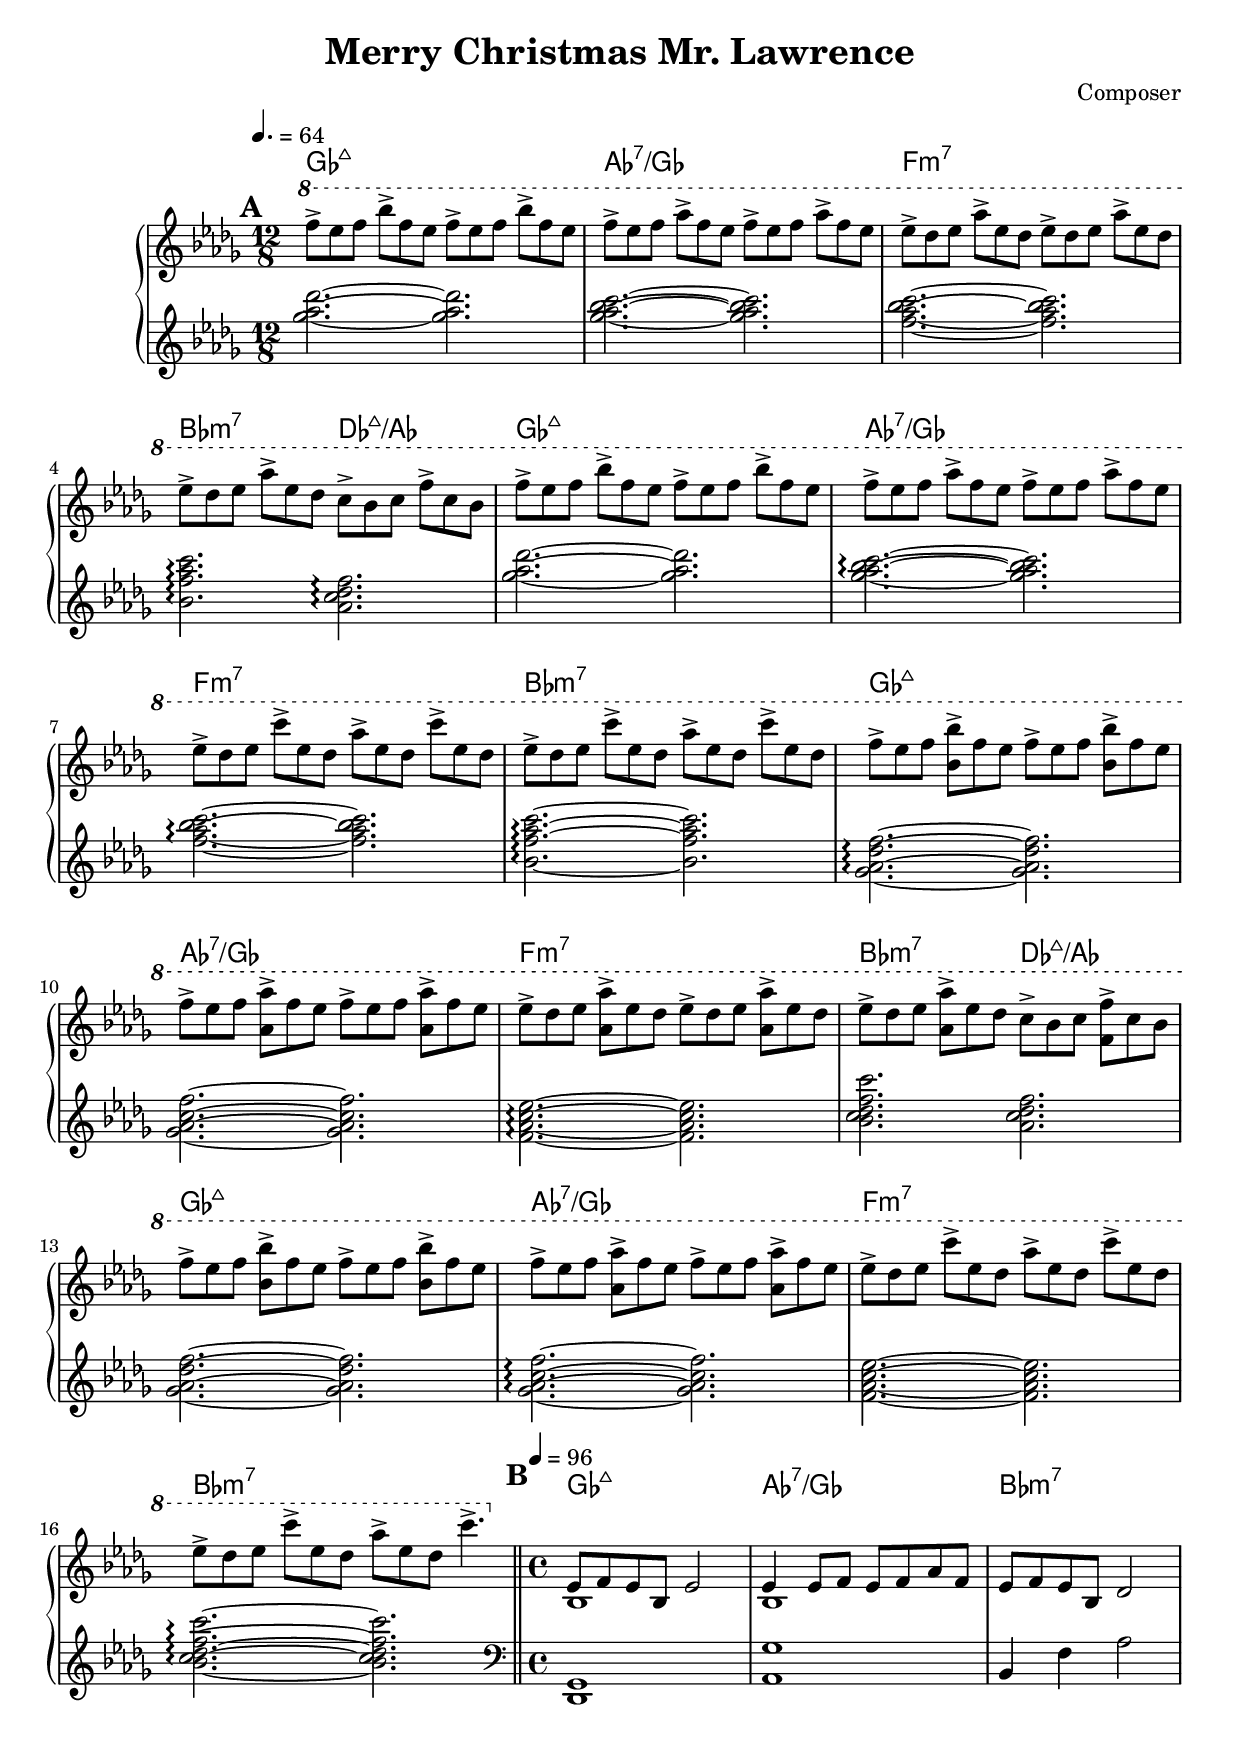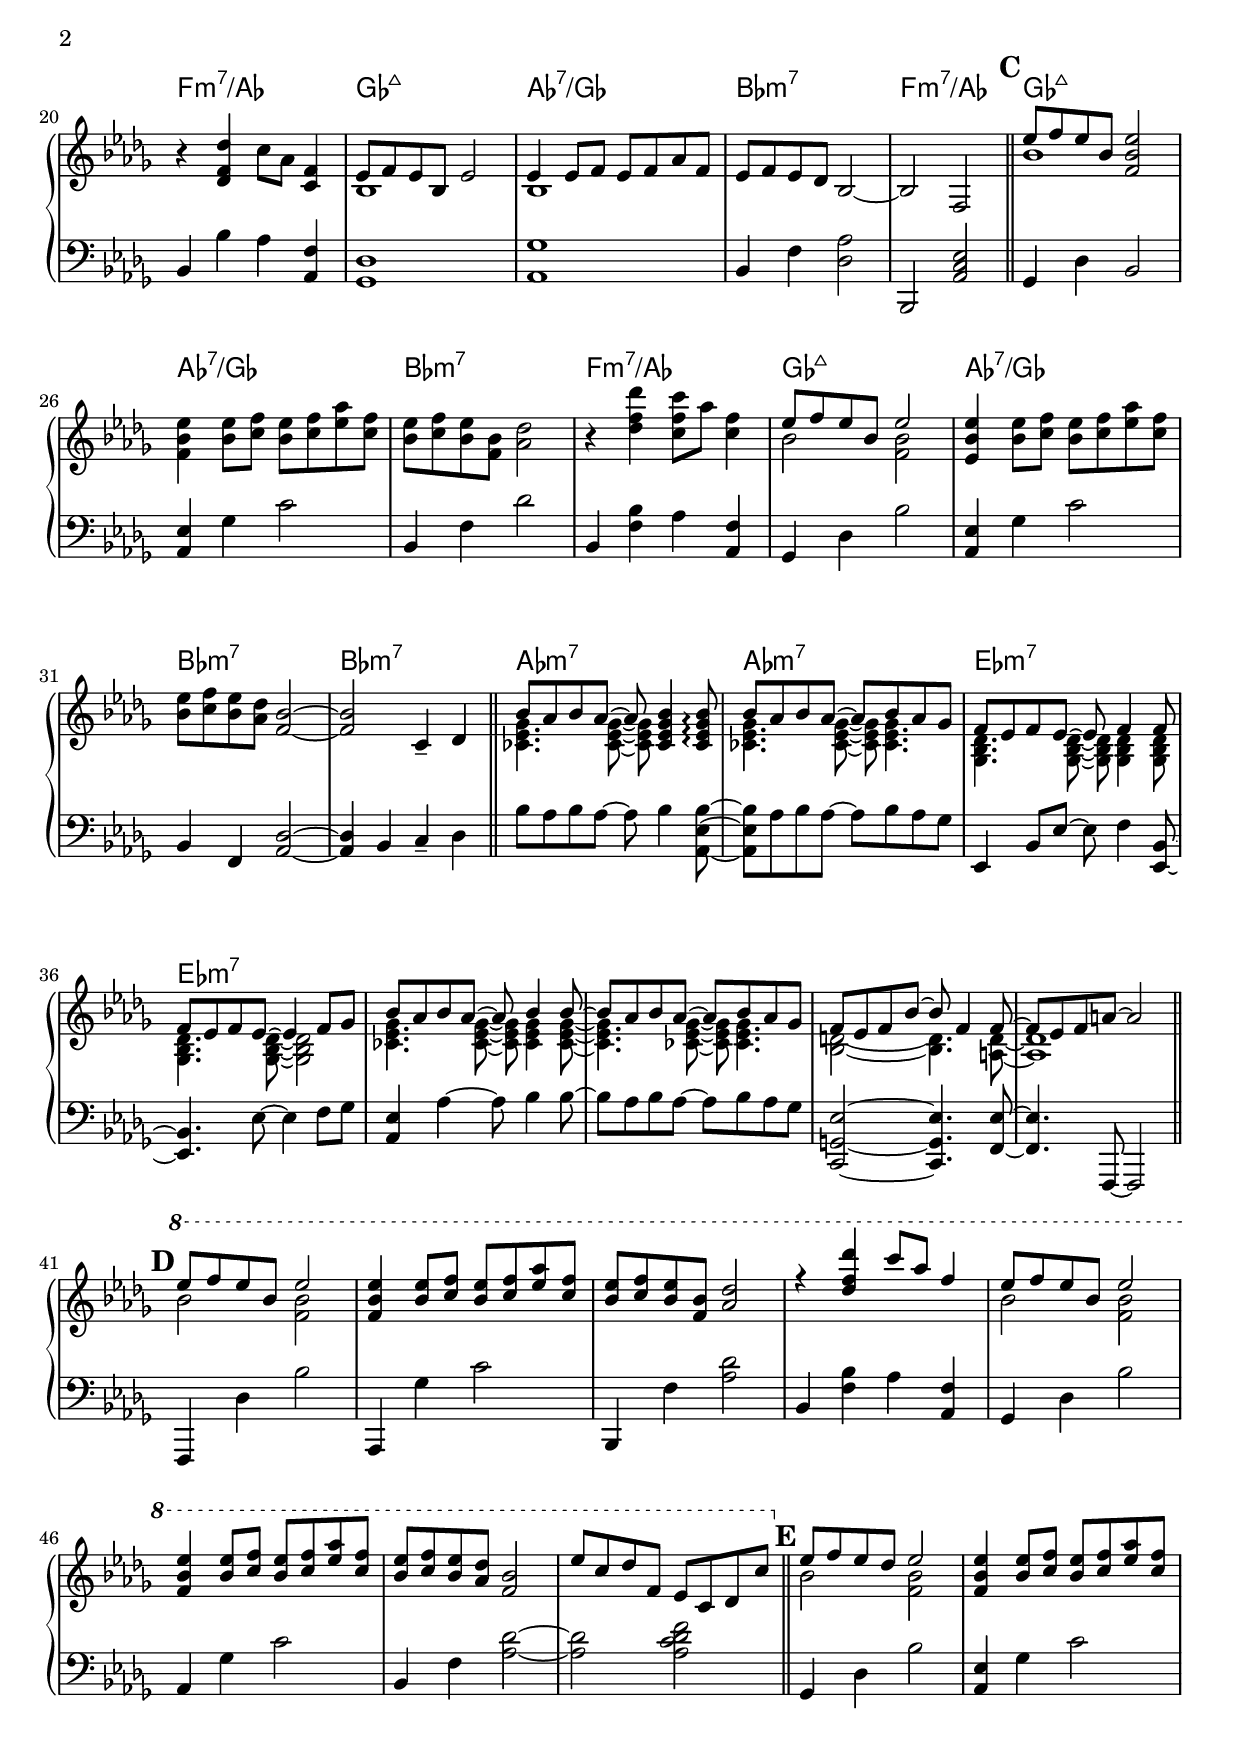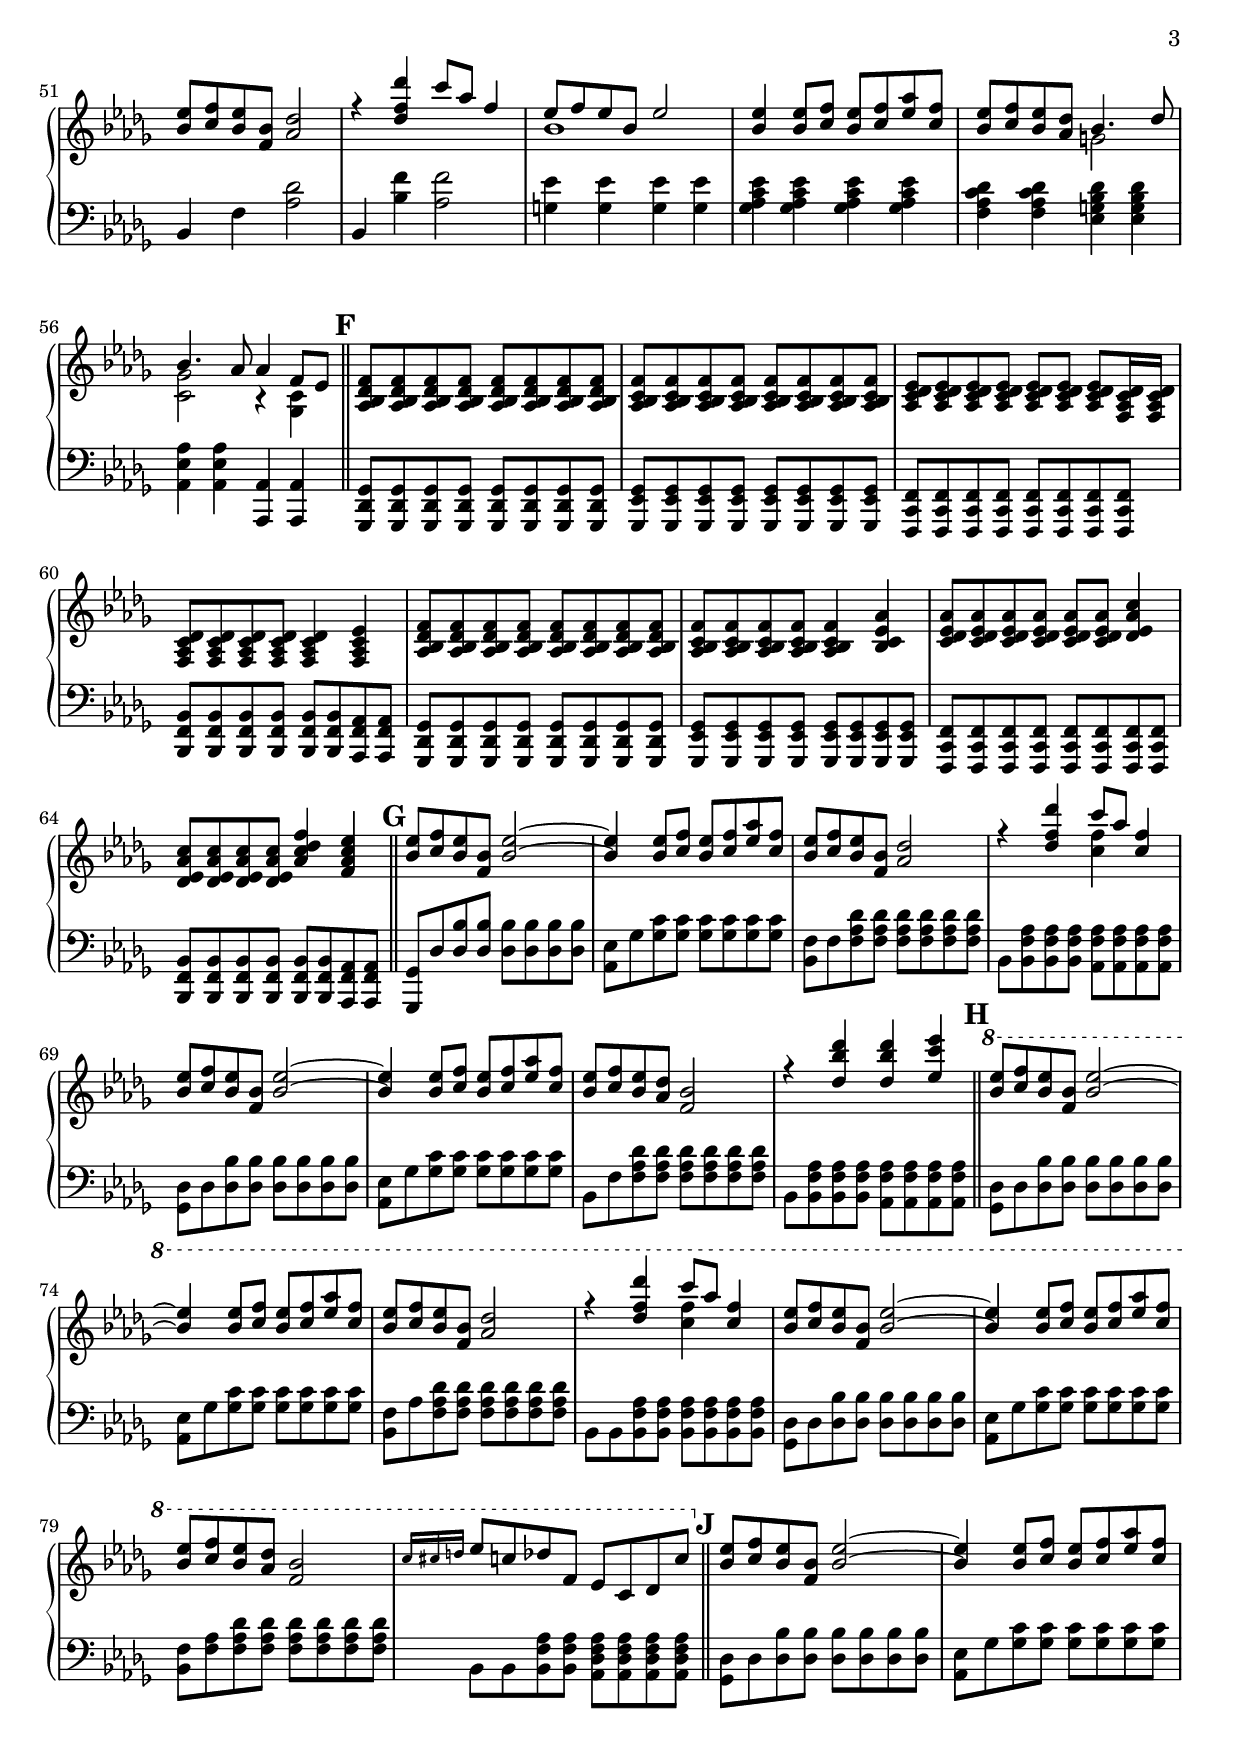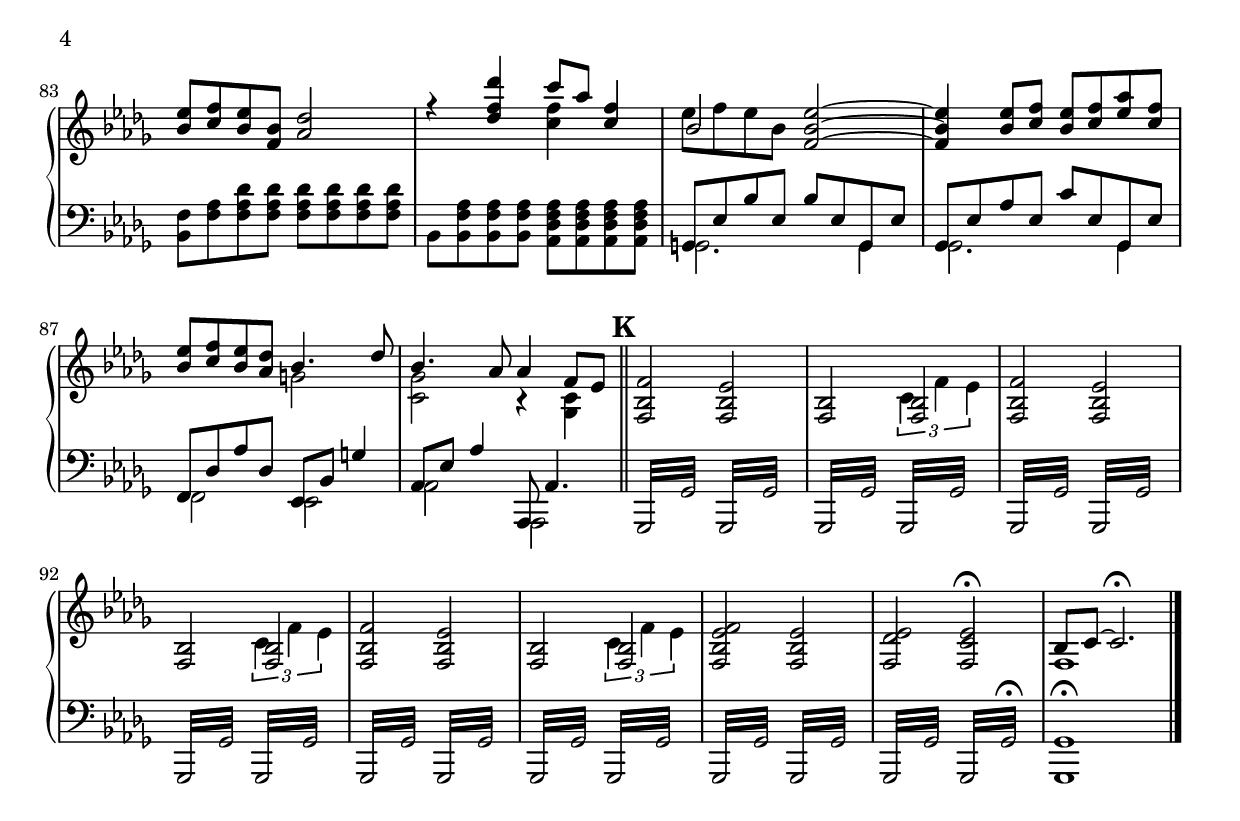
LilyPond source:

\header {
  title = "Merry Christmas Mr. Lawrence"
  composer = "Composer"
}

upper = \relative des' {\key des \major \time 12/8 \clef treble \tempo 4.=64
	\set Score.markFormatter = #format-mark-box-alphabet
    \ottava #1
	\mark \default %A
    f''8-> ees f bes-> f ees f-> ees f bes-> f ees |
    f-> ees f aes-> f ees f-> ees f aes-> f ees |
    ees-> des ees aes-> ees des ees-> des ees aes-> ees des |
    ees-> des ees aes-> ees des c-> bes c f-> c bes |
    f'-> ees f bes-> f ees f-> ees f bes-> f ees |
    f-> ees f aes-> f ees f-> ees f aes-> f ees |
    ees-> des ees c'-> ees, des aes'-> ees des c'-> ees, des |
    ees-> des ees c'-> ees, des aes'-> ees des c'-> ees, des |
    f-> ees f <bes bes,>-> f ees f-> ees f <bes bes,>-> f ees |
    f-> ees f <aes aes,>-> f ees f-> ees f <aes aes,>-> f ees |
    ees-> des ees <aes aes,>-> ees des ees-> des ees <aes aes,>-> ees des |
    ees-> des ees <aes aes,>-> ees des c-> bes c <f f,>-> c bes |
    f'-> ees f <bes bes,>-> f ees f-> ees f <bes bes,>-> f ees |
    f-> ees f <aes aes,>-> f ees f-> ees f <aes aes,>-> f ees |
    ees-> des ees c'-> ees, des aes'-> ees des c'-> ees, des |
    ees-> des ees c'-> ees, des aes'-> ees des c'4.-> \bar "||"

    \time 4/4 \ottava #0 \tempo 4 =96
	\mark \default %B
    <<{ees,,,8 f ees bes ees2}\\{bes1}>>| <<{ees4 ees8 f ees f aes f}\\{bes,1}>> |
    ees8 f ees bes des2 | r4 <des f des'>4 c'8 aes <f c>4 |
	
    <<{ees8 f ees bes ees2}\\{bes1}>>| <<{ees4 ees8 f ees f aes f}\\{bes,1}>> |
    ees8 f ees des bes2~ | bes f \bar "||"

    \mark \default %C
    <<{ees''8 f ees bes <ees~ bes~ f~>2}\\{bes1}>>| <ees bes f>4 <ees bes>8 <f c>  <ees bes> <f c> <aes ees> <f c> |
    <ees bes> <f c> <ees bes> <bes f> <des aes>2 | r4 <des f des'> <c f c'>8 aes' <c, f>4 |
 
    <<{ees8 f ees bes ees2~}\\{bes2 <bes f>~}>>|
    <ees bes ees,>4 <ees bes>8 <f c> <ees bes> <f c> <aes ees> <f c>|
    <ees bes> <f c> <ees bes> <des aes> <bes f>2~ | <bes f> c,4-- des \bar "||"
	
	%33
	<<{\voiceOne bes'8 aes bes} \new Voice {\voiceTwo <ces, ees ges>4.}>> <<{\voiceOne aes'8~ aes}\new Voice {\voiceTwo <ces, ees ges>8~ <ces ees ges>}>> <ces ees ges bes>4 <ces ees ges bes>8\arpeggio|
	<<{bes'8 aes bes aes~ aes bes aes ges}\\{<ces, ees ges>4. <ces ees ges>8~ <ces ees ges>8 <ces ees ges>4.}>>
    <<{f8 ees f ees~ ees f4 f8}\\{<ges, bes des>4. <ges bes des>8~ <ges bes des> <ges bes des>4 <ges bes des>8}>> |
    <<{f'8 ees f ees~ ees4 f8 ges}\\{<ges, bes des>4. <ges bes des>8~ <ges bes des>2}>> |
    <<{bes'8 aes bes aes~ aes bes4 bes8~}\\{<ces, ees ges>4. <ces ees ges>8~ <ces ees ges>8 <ces ees ges>4 <ces ees ges>8~}>> |
    <<{bes'8 aes bes aes~ aes bes aes ges}\\{<ces, ees ges>4. <ces ees ges>8~ <ces ees ges>8 <ces ees ges>4.}>>

    <<{f8 ees f bes~ bes f4 f8~}\\{<bes, d>2~ <bes d>4. <d a>8~}>> | <<{f8 ees f a~ a2}\\{<d, a>1}>> \bar"||"
	
	\ottava #1
	\mark \default %D
    <<{ees''8 f ees bes ees2~}\\{bes2 <bes f>~}>> |
	<ees bes f>4 <ees bes>8 <f c> <ees bes> <f c> <aes ees> <f c> |
	<ees bes> <f c> <ees bes> <bes f> <aes des>2 |
	r4 <des f des'> c'8 aes f4 |
	<<{ees8 f ees bes ees2~}\\{bes2 <bes f>~}>> |
	<ees bes f>4 <ees bes>8 <f c> <ees bes> <f c> <aes ees> <f c> |
	<ees bes> <f c> <ees bes> <des aes> <bes f>2 |
	ees8 c des f, ees c des c' \bar "||"
	
	\ottava #0
	\mark \default %E
	<<{ees,8 f ees des ees2~}\\{bes2 <bes f>~}>> |
	<ees bes f>4 <ees bes>8 <f c> <ees bes> <f c> <aes ees> <f c> |
	<ees bes> <f c> <ees bes> <bes f> <aes des>2 |
	r4 <des f des'> c'8 aes f4 |
	<<{ees8 f ees bes ees2~}\\{bes1~}>> |
	<ees bes>4 <ees bes>8 <f c> <ees bes> <f c> <aes ees> <f c> |
	<ees bes>8 <f c> <ees bes> <des aes> <<{\voiceOne bes4. des8} \new Voice {\voiceTwo g,2}>>|
	<<{bes4. aes8 aes4 f8 ees}\\{<ges c,>2 r4 <ges, c>}>> \bar "||"
	
	\mark \default %F
	<aes bes des f>8 <aes bes des f> <aes bes des f> <aes bes des f> <aes bes des f> <aes bes des f> <aes bes des f> <aes bes des f> |
	<aes bes c f> <aes bes c f> <aes bes c f> <aes bes c f> <aes bes c f> <aes bes c f> <aes bes c f> <aes bes c f> |
	<aes c des ees> <aes c des ees> <aes c des ees> <aes c des ees> <aes c des ees> <aes c des ees> <aes c des ees> <f aes c des>16 <f aes c des> |
	<f aes c des>8 <f aes c des> <f aes c des> <f aes c des> <f aes c des>4 <f aes c ees> |
	<aes bes des f>8 <aes bes des f> <aes bes des f> <aes bes des f> <aes bes des f> <aes bes des f> <aes bes des f> <aes bes des f> |
	<aes bes c f> <aes bes c f> <aes bes c f> <aes bes c f> <aes bes c f>4 <bes c ees aes> |
	<c des ees aes>8 <c des ees aes> <c des ees aes> <c des ees aes> <c des ees aes> <c des ees aes> <des ees aes c>4 |
	<des ees aes c>8 <des ees aes c> <des ees aes c> <des ees aes c> <aes' c des f>4 <f aes c ees> \bar "||"
	
	\mark \default %G
	<ees' bes>8 <f c> <ees bes> <bes f> <ees bes>2~ |
	<ees bes>4 <ees bes>8 <f c> <ees bes> <f c> <aes ees> <f c> |
	<ees bes> <f c> <ees bes> <bes f> <des aes>2 |
	r4 <des f des'> <<{\voiceOne c'8 aes} \new Voice {\voiceTwo <f c>4}>> <f c>4 |
	<ees bes>8 <f c> <ees bes> <bes f> <ees bes>2~ |
	<ees bes>4 <ees bes>8 <f c> <ees bes> <f c> <aes ees> <f c> |
	<ees bes> <f c> <ees bes> <des aes> <bes f>2 |
	r4 <des bes' des> <des bes' des> <ees c' ees> \bar "||"
	
	\ottava #1
	\mark \default %H
	<ees' bes>8 <f c> <ees bes> <bes f> <ees bes>2~ |
	<ees bes>4 <ees bes>8 <f c> <ees bes> <f c> <aes ees> <f c> |
	<ees bes> <f c> <ees bes> <bes f> <des aes>2 |
	r4 <des f des'> <<{\voiceOne c'8 aes} \new Voice {\voiceTwo <f c>4}>> <f c>4 |
	<ees bes>8 <f c> <ees bes> <bes f> <ees bes>2~ |
	<ees bes>4 <ees bes>8 <f c> <ees bes> <f c> <aes ees> <f c> |
	<ees bes> <f c> <ees bes> <des aes> <bes f>2 |
	\grace {c16 cis d} ees8 c des f, ees c des c' \bar "||"
	
	\ottava #0
	\mark \default %I
	<ees, bes>8 <f c> <ees bes> <bes f> <ees bes>2~ |
	<ees bes>4 <ees bes>8 <f c> <ees bes> <f c> <aes ees> <f c> |
	<ees bes> <f c> <ees bes> <bes f> <des aes>2 |
	r4 <des f des'> <<{\voiceOne c'8 aes} \new Voice {\voiceTwo <f c>4}>> <f c>4 |
	<<{\voiceOne bes,2} \new Voice {\voiceTwo ees8 f ees bes}>> <f ees' bes>2~ |
	<f ees' bes>4 <ees' bes>8 <f c> <ees bes> <f c> <aes ees> <f c> |
	<ees bes> <f c> <ees bes> <des aes> <<{\voiceOne bes4. des8} \new Voice {\voiceTwo g,2}>> |
	<<{\voiceOne bes4. aes8 aes4 f8 ees} \new Voice {\voiceTwo <ges c,>2 r4 <c, ges>}>> \bar "||"

	\mark \default %J
	<f, bes f'>2 <f bes ees>|
	<f bes> <<{\voiceOne <f bes>2} \new Voice{\voiceTwo \tuplet 3/2{c'4 f ees}}>> |
	<f, bes f'>2 <f bes ees>|
	<f bes> <<{\voiceOne <f bes>2} \new Voice{\voiceTwo \tuplet 3/2{c'4 f ees}}>> |
	<f, bes f'>2 <f bes ees>|
	<f bes> <<{\voiceOne <f bes>2} \new Voice{\voiceTwo \tuplet 3/2{c'4 f ees}}>> |
	<f, bes ees f>2 <f bes ees>|
	<f des' ees>2 <f c' ees>\fermata |
	
	<<{bes8 c~ c2.\fermata }\\{f,1}>> \bar "|."
}

lower = \relative des' {\key des \major \time 12/8 \clef treble
    %A
    <ges' aes des>2. ~<ges aes des>2. |
    <ges aes bes c> ~<ges aes bes c> |
    <f aes bes c> ~<f aes bes c> |
    <bes, f' aes c>\arpeggio <aes c des f>\arpeggio |
    <ges' aes des>2. ~<ges aes des>2. |
    <ges aes bes c>\arpeggio ~<ges aes bes c> |
    <f aes bes c>\arpeggio ~<f aes bes c> |
    <bes, f' aes c>\arpeggio ~<bes f' aes c> |
    <ges aes des f>\arpeggio ~<ges aes des f> |
    <ges aes c f> ~<ges aes c f> |
    <f aes c ees>\arpeggio~ <f aes c ees> |
    <bes c des f c'> <aes c des f> |
    <ges aes des f> ~<ges aes des f> |
    <ges aes c f>\arpeggio ~<ges aes c f> |
    <f aes c ees> ~<f aes c ees> |
    <bes c des f c'>\arpeggio ~<bes c des f c'> |

    \time 4/4  \clef bass
	%B
    <des,,, ges>1 | <aes' ges'> |
    bes4 f' aes2 | bes,4 bes' aes <f aes,> |
    <ges, des'>1 | <aes ges'> |
    bes4 f' <des aes'>2 | bes, <aes' c ees> |
	
	%C
    ges4 des' bes2 | <aes ees'>4 ges' c2 |
    bes,4 f' des'2 | bes,4 <bes' f> aes <f aes,> |
    ges,4 des' bes'2 | <aes, ees'>4 ges' c2 |
    bes,4 f <aes des>2~ | <aes des>4 bes c-- des |
	
	bes'8 aes bes aes~ aes bes4 <aes, ees' bes'>8~ |
	<aes ees' bes'> aes' bes aes~ aes bes aes ges |
	ees,4 bes'8 ees~ ees f4 <ees, bes'>8~ |
	<ees bes'>4. ees'8~ ees4 f8 ges |
	<aes, ees'>4 aes'4~ aes8 bes4 bes8~ |
	bes aes bes aes~ aes bes aes ges |
	<c,, g' ees'>2~ <c g' ees'>4. <f ees'>8~ | <f ees'>4. f,8~ f2 |
	
	f4 des'' bes'2| aes,,4 ges'' c2 | bes,,4 f'' <aes des>2 |
	bes,4 <bes' f> aes <aes, f'> | ges des' bes'2 | aes,4 ges' c2 |
	bes,4 f' <aes des>2~ | <aes des> <aes c des f> |
	
	ges,4 des' bes'2 | <aes, ees'>4 ges' c2 |
	bes,4 f' <aes des>2 | bes,4 <bes' f'> <aes f'>2 |
	<g ees'>4 <g ees'> <g ees'> <g ees'> |
	<ges aes c ees> <ges aes c ees> <ges aes c ees> <ges aes c ees> |
	<f aes c des> <f aes c des> <ees g bes des> <ees g bes des> |
	<aes ees aes,> <aes ees aes,> <aes, aes,> <aes aes,> |
	
	<ges, des' ges>8 <ges des' ges> <ges des' ges> <ges des' ges> <ges des' ges> <ges des' ges> <ges des' ges> <ges des' ges> |
	<ges ees' ges> <ges ees' ges> <ges ees' ges> <ges ees' ges> <ges ees' ges> <ges ees' ges> <ges ees' ges> <ges ees' ges> |
	<f c' f> <f c' f> <f c' f> <f c' f> <f c' f> <f c' f> <f c' f> <f c' f> |
	<bes f' bes> <bes f' bes> <bes f' bes> <bes f' bes> <bes f' bes> <bes f' bes> <aes f' aes> <aes f' aes> |
	<ges des' ges> <ges des' ges> <ges des' ges> <ges des' ges> <ges des' ges> <ges des' ges> <ges des' ges> <ges des' ges> |
	<ges ees' ges> <ges ees' ges> <ges ees' ges> <ges ees' ges> <ges ees' ges> <ges ees' ges> <ges ees' ges> <ges ees' ges> |
	<f c' f> <f c' f> <f c' f> <f c' f> <f c' f> <f c' f> <f c' f> <f c' f> |
	<bes f' bes> <bes f' bes> <bes f' bes> <bes f' bes> <bes f' bes> <bes f' bes> <aes f' aes> <aes f' aes> |
	
	<ges ges'>8 des'' <des bes'> <des bes'> <des bes'> <des bes'> <des bes'> <des bes'> |
	<aes ees'>8 ges' <ges c> <ges c> <ges c> <ges c> <ges c> <ges c> |
	<bes, f'>8 f' <f aes des> <f aes des> <f aes des> <f aes des> <f aes des> <f aes des> |
	bes, <bes f' aes> <bes f' aes> <bes f' aes> <aes f' aes> <aes f' aes> <aes f' aes> <aes f' aes> |
	<ges des'> des' <des bes'> <des bes'> <des bes'> <des bes'> <des bes'> <des bes'> |
	<aes ees'> ges' <ges c> <ges c> <ges c> <ges c> <ges c> <ges c> |
	bes, f' <f aes des> <f aes des> <f aes des> <f aes des> <f aes des> <f aes des> |
	bes, <bes f' aes> <bes f' aes> <bes f' aes> <aes f' aes> <aes f' aes> <aes f' aes> <aes f' aes> |

	<ges des'> des' <des bes'> <des bes'> <des bes'> <des bes'> <des bes'> <des bes'> |
	<aes ees'> ges' <ges c> <ges c> <ges c> <ges c> <ges c> <ges c> |
	<bes, f'> aes' <f aes des> <f aes des> <f aes des> <f aes des> <f aes des> <f aes des> |
	bes, bes <bes f' aes> <bes f' aes> <bes f' aes> <bes f' aes> <bes f' aes> <bes f' aes> |
	<ges des'> des' <des bes'> <des bes'> <des bes'> <des bes'> <des bes'> <des bes'> |
	<aes ees'> ges' <ges c> <ges c> <ges c> <ges c> <ges c> <ges c> |
	<bes, f'> <f' aes> <f aes des> <f aes des> <f aes des> <f aes des> <f aes des> <f aes des> |
	bes, bes <bes f' aes> <bes f' aes> <aes des f aes> <aes des f aes> <aes des f aes> <aes des f aes> 

	<ges des'> des' <des bes'> <des bes'> <des bes'> <des bes'> <des bes'> <des bes'> |
	<aes ees'> ges' <ges c> <ges c> <ges c> <ges c> <ges c> <ges c> |
	<bes, f'> <f' aes> <f aes des> <f aes des> <f aes des> <f aes des> <f aes des> <f aes des> |
	bes, <bes f' aes> <bes f' aes> <bes f' aes> <aes des f aes> <aes des f aes> <aes des f aes> <aes des f aes> 
	<<{g8 ees' bes' ees, bes' ees, g, ees'}\\{g,2. g4}>> |
	<<{ges8 ees' aes ees c' ees, ges, ees'}\\{ges,2. ges4}>> |
	<<{f8 des' aes' des, ees, bes' g'4}\\{f,2 ees}>> |
	<<{aes8 ees' aes4 aes,,8 aes'4.}\\{aes2 aes,}>> |

	\repeat tremolo 8{ges32 ges'} \repeat tremolo 8{ges,32 ges'} |
	\repeat tremolo 8{ges,32 ges'} \repeat tremolo 8{ges,32 ges'} |
	\repeat tremolo 8{ges,32 ges'} \repeat tremolo 8{ges,32 ges'} |
	\repeat tremolo 8{ges,32 ges'} \repeat tremolo 8{ges,32 ges'} |
	\repeat tremolo 8{ges,32 ges'} \repeat tremolo 8{ges,32 ges'} |
	\repeat tremolo 8{ges,32 ges'} \repeat tremolo 8{ges,32 ges'} |
	\repeat tremolo 8{ges,32 ges'} \repeat tremolo 8{ges,32 ges'} |
	\repeat tremolo 8{ges,32 ges'} \repeat tremolo 8{ges,32 ges'\fermata}  |

	<ges, ges'>1\fermata |
    }

chordsname = {\chordmode{
    ges1.:7+ | aes:7/ges | f:m7 |
	bes2.:m7  des:7+/aes |
	ges1.:7+ | aes:7/ges | f:m7 | bes:m7 |
	ges1.:7+ | aes:7/ges | f:m7 |
	bes2.:m7  des:7+/aes |
	ges1.:7+ | aes:7/ges | f:m7 | bes:m7 |
	
	ges1:7+ | aes:7/ges | bes:m7 | f:m7/aes |
	ges1:7+ | aes:7/ges | bes:m7 | f:m7/aes |
	ges1:7+ | aes:7/ges | bes:m7 | f:m7/aes |
	ges1:7+ | aes:7/ges | bes:m7~ | bes:m7 |
	
	aes:m7~ | aes:m7 | ees:m7~ | ees:m7 |
	
}}

\score {<<
	\new ChordNames { \chordsname {}}
	
  	\new PianoStaff <<
    	
    	\new Staff \upper
    	\new Staff \lower
    >>
	>>
    \layout {}
  \midi {}
}